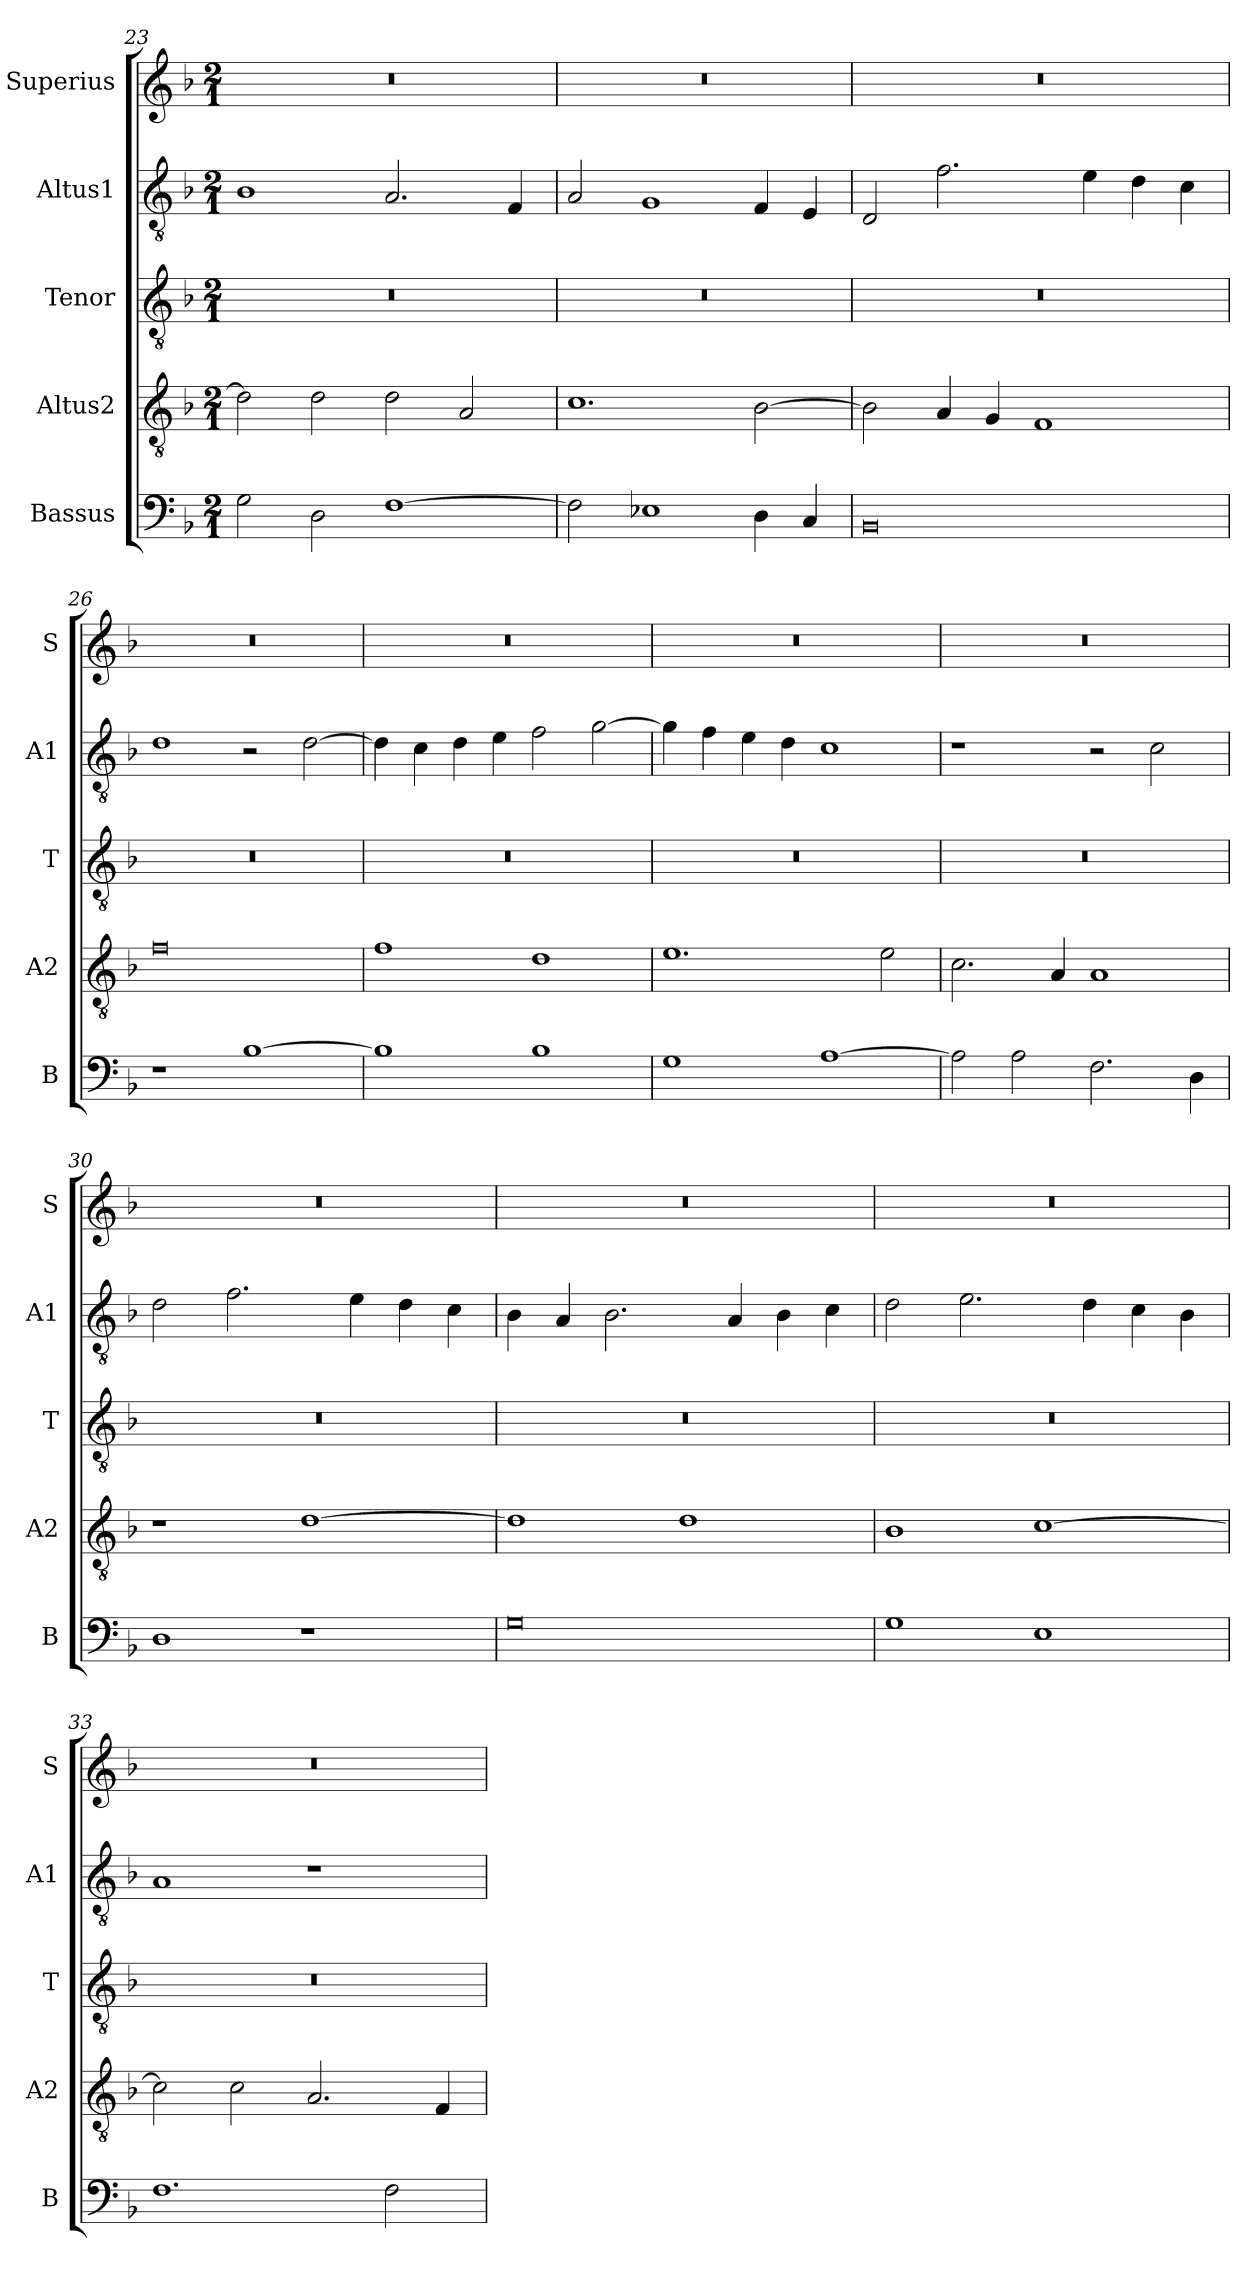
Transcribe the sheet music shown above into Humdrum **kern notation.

**kern	**kern	**kern	**kern	**kern
*part5	*part4	*part3	*part2	*part1
*staff5	*staff4	*staff3	*staff2	*staff1
*I"Bassus	*I"Altus2	*I"Tenor	*I"Altus1	*I"Superius
*I'B	*I'A2	*I'T	*I'A1	*I'S
*clefF4	*clefGv2	*clefGv2	*clefGv2	*clefG2
*k[b-]	*k[b-]	*k[b-]	*k[b-]	*k[b-]
*M2/1	*M2/1	*M2/1	*M2/1	*M2/1
=23	=23	=23	=23	=23
2G\	2d\]	0r	1B-	0r
2D\	2d\	.	.	.
[1F	2d\	.	2.A/	.
.	2A/	.	.	.
.	.	.	4F/	.
=24	=24	=24	=24	=24
2F\]	1.c	0r	2A/	0r
1E-X	.	.	1G	.
4D\	[2B-\	.	4F/	.
4C/	.	.	4E/	.
=25	=25	=25	=25	=25
0BB-	2B-\]	0r	2D/	0r
.	4A/	.	2.f\	.
.	4G/	.	.	.
.	1F	.	.	.
.	.	.	4e\	.
.	.	.	4d\	.
.	.	.	4c\	.
=26	=26	=26	=26	=26
1r	0f	0r	1d	0r
[1B-	.	.	2r	.
.	.	.	[2d\	.
=27	=27	=27	=27	=27
1B-]	1f	0r	4d\]	0r
.	.	.	4c\	.
.	.	.	4d\	.
.	.	.	4e\	.
1B-	1d	.	2f\	.
.	.	.	[2g\	.
=28	=28	=28	=28	=28
1G	1.e	0r	4g\]	0r
.	.	.	4f\	.
.	.	.	4e\	.
.	.	.	4d\	.
[1A	.	.	1c	.
.	2e\	.	.	.
=29	=29	=29	=29	=29
2A\]	2.c\	0r	1r	0r
2A\	.	.	.	.
.	4A/	.	.	.
2.F\	1A	.	2r	.
.	.	.	2c\	.
4D\	.	.	.	.
=30	=30	=30	=30	=30
1D	1r	0r	2d\	0r
.	.	.	2.f\	.
1r	[1d	.	.	.
.	.	.	4e\	.
.	.	.	4d\	.
.	.	.	4c\	.
=31	=31	=31	=31	=31
0G	1d]	0r	4B-\	0r
.	.	.	4A/	.
.	.	.	2.B-\	.
.	1d	.	.	.
.	.	.	4A/	.
.	.	.	4B-\	.
.	.	.	4c\	.
=32	=32	=32	=32	=32
1G	1B-	0r	2d\	0r
.	.	.	2.e\	.
1E	[1c	.	.	.
.	.	.	4d\	.
.	.	.	4c\	.
.	.	.	4B-\	.
=33	=33	=33	=33	=33
1.F	2c\]	0r	1A	0r
.	2c\	.	.	.
.	2.A/	.	1r	.
2F\	.	.	.	.
.	4F/	.	.	.
=	=	=	=	=
*-	*-	*-	*-	*-
